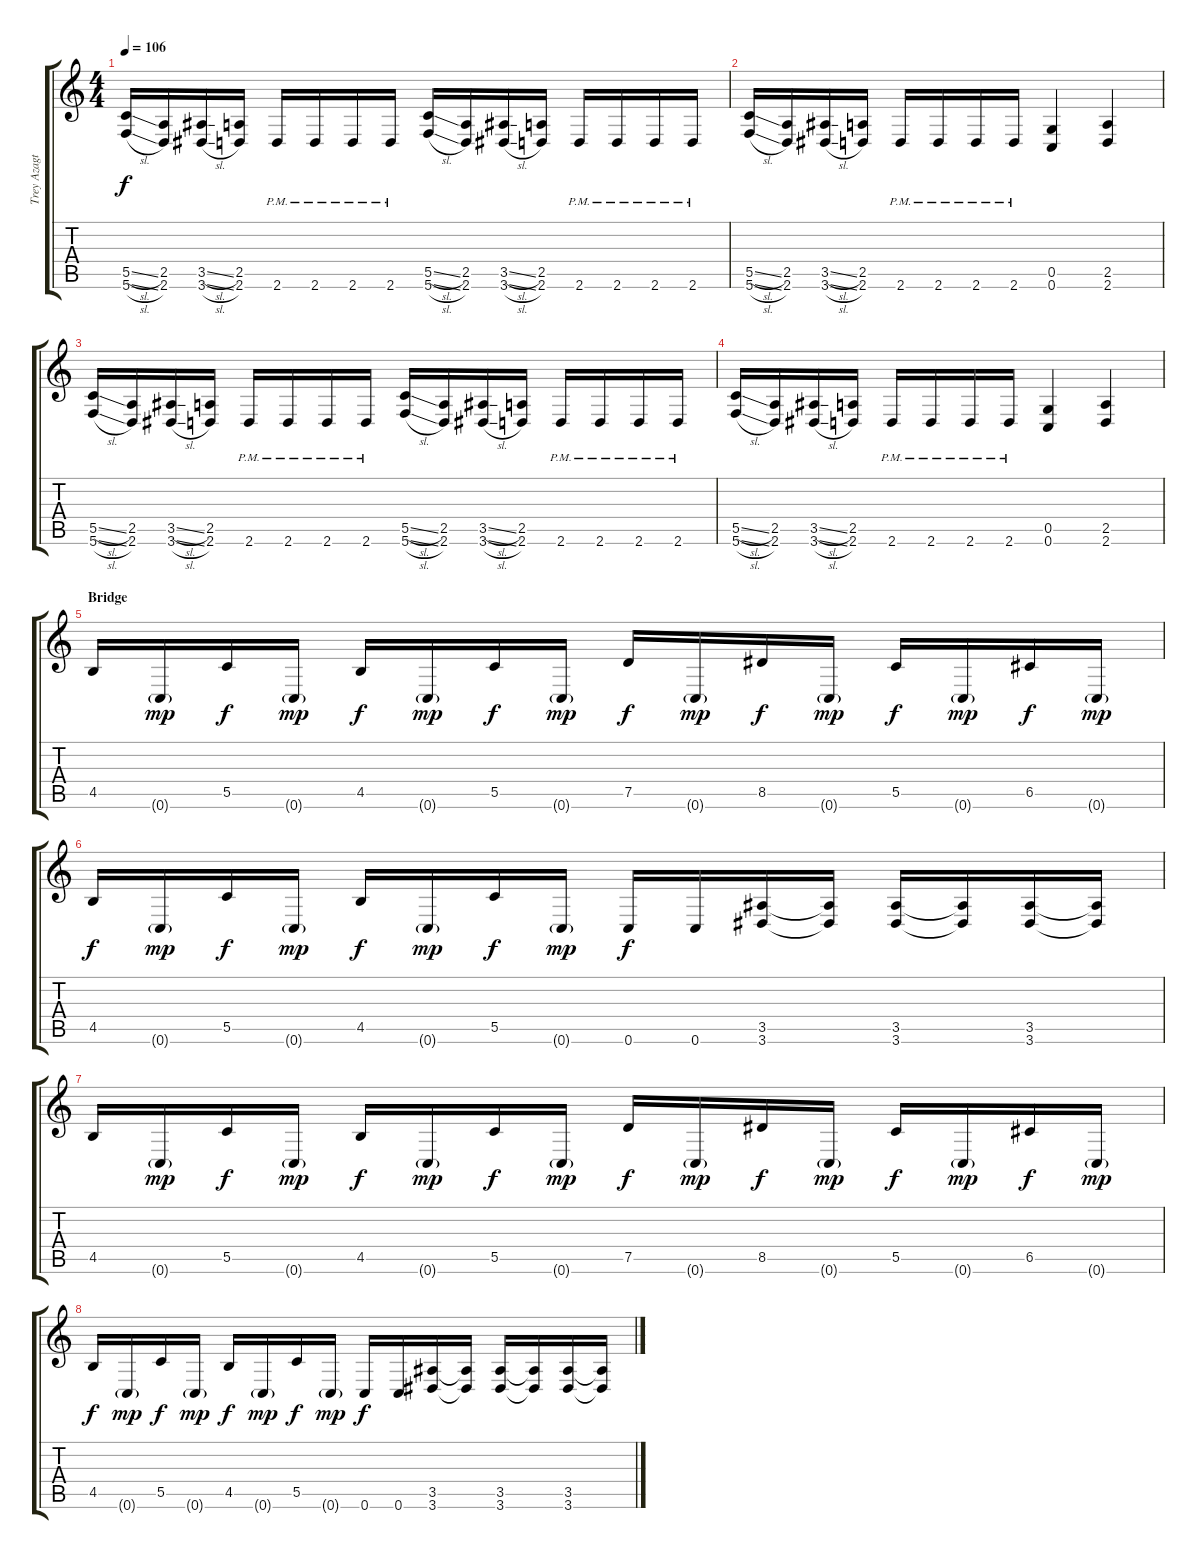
\track ("Trey Azagthoth" "Trey Azagt") {instrument overdrivenguitar}
\staff {score tabs}
\tuning (D4 A3 F3 C3 G2 C2) {hide}
\ts (4 4)
\tempo 106
\clef g2
\ks c
(5.5{sl} 5.6{sl}).16{dy f} (2.5 2.6).16 (3.5{sl} 3.6{sl}).16 (2.5 2.6).16 2.6{pm}.16 2.6{pm}.16 2.6{pm}.16 2.6{pm}.16 (5.5{sl} 5.6{sl}).16 (2.5 2.6).16 (3.5{sl} 3.6{sl}).16 (2.5 2.6).16 2.6{pm}.16 2.6{pm}.16 2.6{pm}.16 2.6{pm}.16 |
(5.5{sl} 5.6{sl}).16 (2.5 2.6).16 (3.5{sl} 3.6{sl}).16 (2.5 2.6).16 2.6{pm}.16 2.6{pm}.16 2.6{pm}.16 2.6{pm}.16 (0.5 0.6).4 (2.5 2.6).4 |
(5.5{sl} 5.6{sl}).16 (2.5 2.6).16 (3.5{sl} 3.6{sl}).16 (2.5 2.6).16 2.6{pm}.16 2.6{pm}.16 2.6{pm}.16 2.6{pm}.16 (5.5{sl} 5.6{sl}).16 (2.5 2.6).16 (3.5{sl} 3.6{sl}).16 (2.5 2.6).16 2.6{pm}.16 2.6{pm}.16 2.6{pm}.16 2.6{pm}.16 |
(5.5{sl} 5.6{sl}).16 (2.5 2.6).16 (3.5{sl} 3.6{sl}).16 (2.5 2.6).16 2.6{pm}.16 2.6{pm}.16 2.6{pm}.16 2.6{pm}.16 (0.5 0.6).4 (2.5 2.6).4 |
\section ("" "Bridge")
4.5.16 0.6{g}.16{dy mp} 5.5.16{dy f} 0.6{g}.16{dy mp} 4.5.16{dy f} 0.6{g}.16{dy mp} 5.5.16{dy f} 0.6{g}.16{dy mp} 7.5.16{dy f} 0.6{g}.16{dy mp} 8.5.16{dy f} 0.6{g}.16{dy mp} 5.5.16{dy f} 0.6{g}.16{dy mp} 6.5.16{dy f} 0.6{g}.16{dy mp} |
4.5.16{dy f} 0.6{g}.16{dy mp} 5.5.16{dy f} 0.6{g}.16{dy mp} 4.5.16{dy f} 0.6{g}.16{dy mp} 5.5.16{dy f} 0.6{g}.16{dy mp} 0.6.16{dy f} 0.6.16 (3.5 3.6).16 (3.5{t} 3.6{t}).16 (3.5 3.6).16 (3.5{t} 3.6{t}).16 (3.5 3.6).16 (3.5{t} 3.6{t}).16 |
4.5.16 0.6{g}.16{dy mp} 5.5.16{dy f} 0.6{g}.16{dy mp} 4.5.16{dy f} 0.6{g}.16{dy mp} 5.5.16{dy f} 0.6{g}.16{dy mp} 7.5.16{dy f} 0.6{g}.16{dy mp} 8.5.16{dy f} 0.6{g}.16{dy mp} 5.5.16{dy f} 0.6{g}.16{dy mp} 6.5.16{dy f} 0.6{g}.16{dy mp} |
4.5.16{dy f} 0.6{g}.16{dy mp} 5.5.16{dy f} 0.6{g}.16{dy mp} 4.5.16{dy f} 0.6{g}.16{dy mp} 5.5.16{dy f} 0.6{g}.16{dy mp} 0.6.16{dy f} 0.6.16 (3.5 3.6).16 (3.5{t} 3.6{t}).16 (3.5 3.6).16 (3.5{t} 3.6{t}).16 (3.5 3.6).16 (3.5{t} 3.6{t}).16
